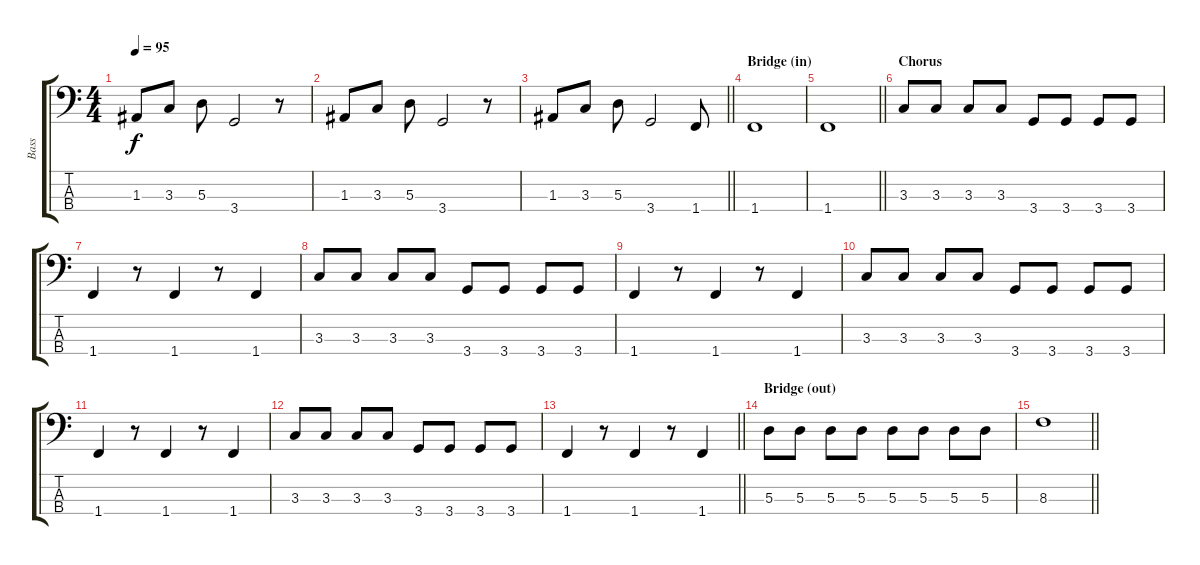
\track ("Bass" "Bass") {solo instrument electricbasspick}
\staff {score tabs}
\tuning (G2 D2 A1 E1) {hide}
\ts (4 4)
\tempo 95
\clef f4
\ks c
1.3.8{dy f} 3.3.8 5.3.8 3.4.2 r.8 |
1.3.8 3.3.8 5.3.8 3.4.2 r.8 |
\barLineRight lightlight
1.3.8 3.3.8 5.3.8 3.4.2 1.4.8 |
\section ("" "Bridge (in)")
1.4.1 |
\barLineRight lightlight
1.4.1 |
\section ("" "Chorus")
3.3.8 3.3.8 3.3.8 3.3.8 3.4.8 3.4.8 3.4.8 3.4.8 |
1.4.4 r.8 1.4.4 r.8 1.4.4 |
3.3.8 3.3.8 3.3.8 3.3.8 3.4.8 3.4.8 3.4.8 3.4.8 |
1.4.4 r.8 1.4.4 r.8 1.4.4 |
3.3.8 3.3.8 3.3.8 3.3.8 3.4.8 3.4.8 3.4.8 3.4.8 |
1.4.4 r.8 1.4.4 r.8 1.4.4 |
3.3.8 3.3.8 3.3.8 3.3.8 3.4.8 3.4.8 3.4.8 3.4.8 |
\barLineRight lightlight
1.4.4 r.8 1.4.4 r.8 1.4.4 |
\section ("" "Bridge (out)")
5.3.8 5.3.8 5.3.8 5.3.8 5.3.8 5.3.8 5.3.8 5.3.8 |
\barLineRight lightlight
8.3.1
